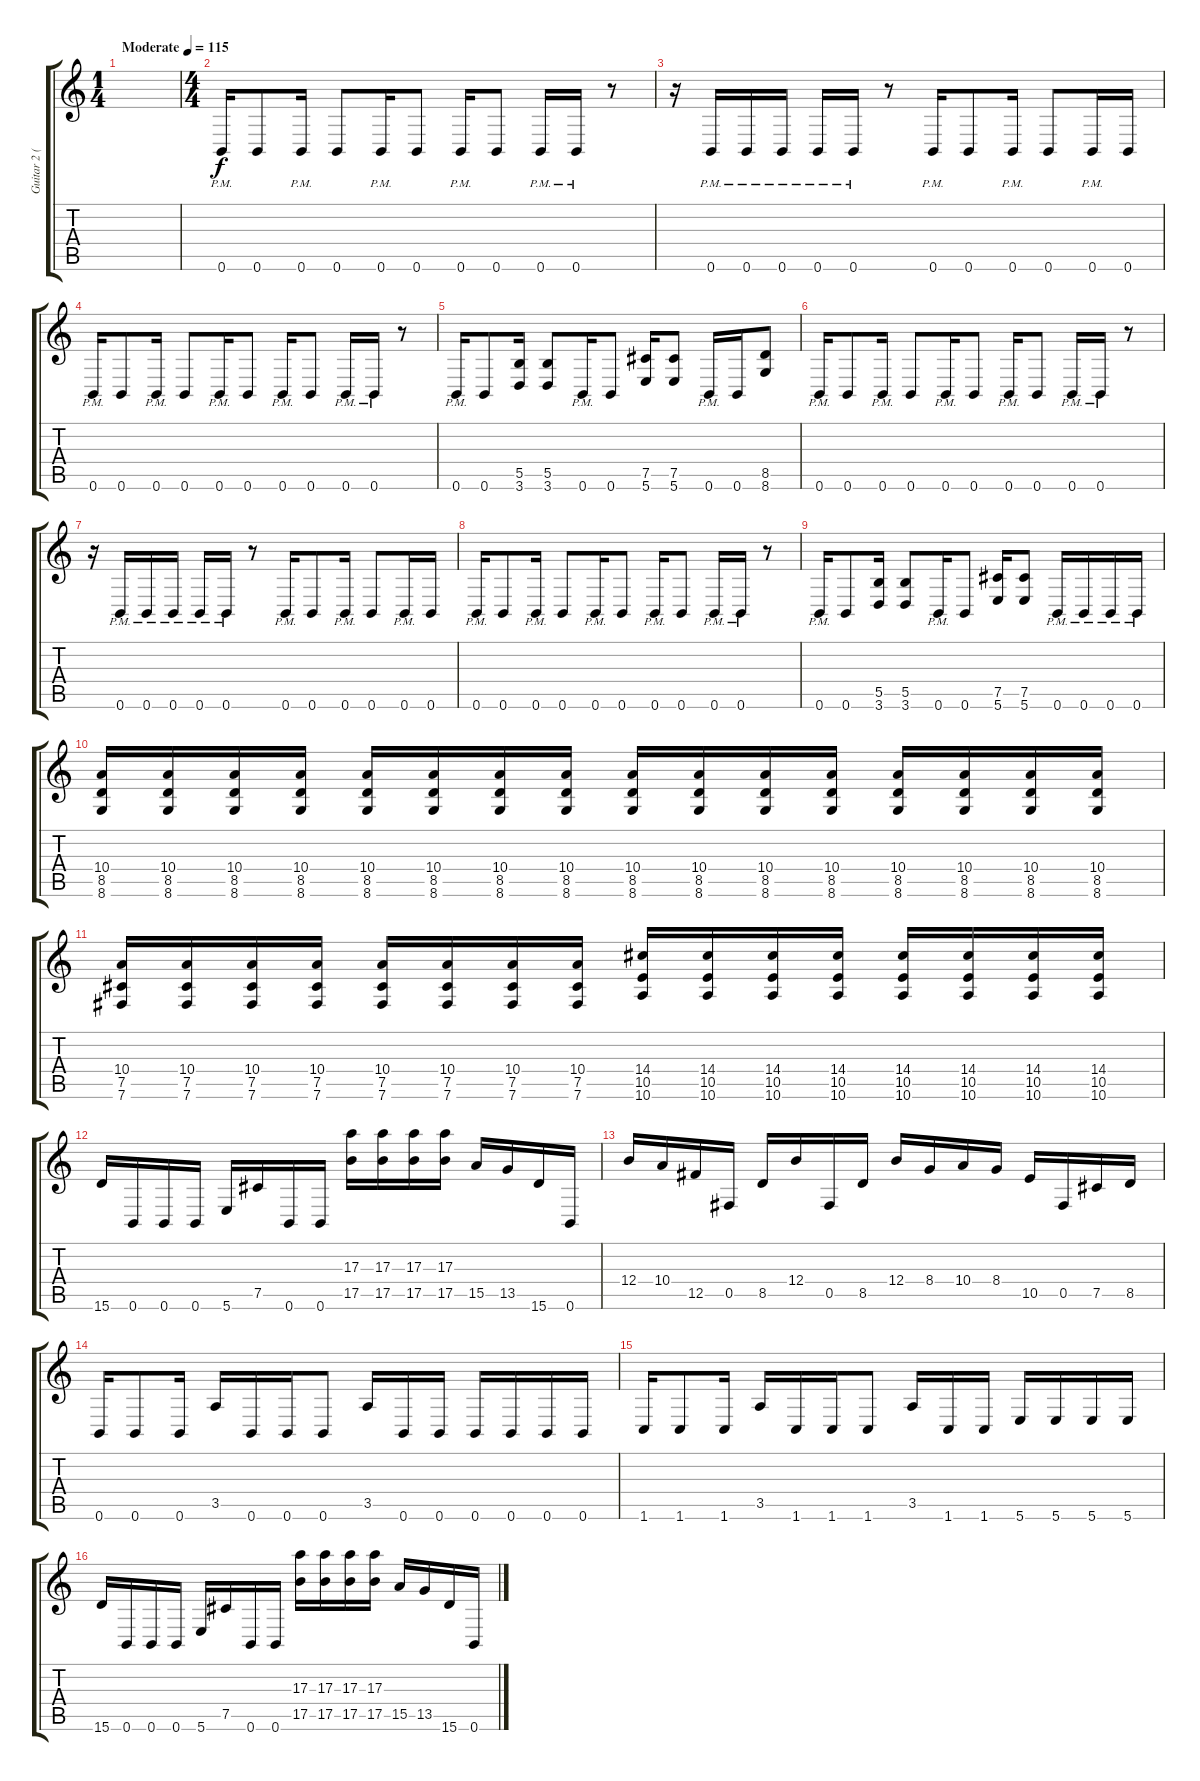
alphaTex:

\track ("Guitar 2 (Mike)" "Guitar 2 (") {instrument distortionguitar}
\staff {score tabs}
\tuning (Db4 Ab3 E3 B2 Gb2 B1) {hide}
\ts (1 4)
\tempo (115 "Moderate")
\clef g2
\ks c
|
\ts (4 4)
0.6{pm}.16{instrument distortionguitar} 0.6.8 0.6{pm}.16 0.6.8 0.6{pm}.16 0.6.8 0.6{pm}.16 0.6.8 0.6{pm}.16 0.6{pm}.16 r.8 |
r.16 0.6{pm}.16 0.6{pm}.16 0.6{pm}.16 0.6{pm}.16 0.6{pm}.16 r.8 0.6{pm}.16 0.6.8 0.6{pm}.16 0.6.8 0.6{pm}.16 0.6.16 |
0.6{pm}.16 0.6.8 0.6{pm}.16 0.6.8 0.6{pm}.16 0.6.8 0.6{pm}.16 0.6.8 0.6{pm}.16 0.6{pm}.16 r.8 |
0.6{pm}.16 0.6.8 (5.5 3.6).16 (5.5 3.6).8 0.6{pm}.16 0.6.8 (7.5 5.6).16 (7.5 5.6).8 0.6{pm}.16 0.6.16 (8.5 8.6).8 |
0.6{pm}.16{instrument distortionguitar} 0.6.8 0.6{pm}.16 0.6.8 0.6{pm}.16 0.6.8 0.6{pm}.16 0.6.8 0.6{pm}.16 0.6{pm}.16 r.8 |
r.16 0.6{pm}.16 0.6{pm}.16 0.6{pm}.16 0.6{pm}.16 0.6{pm}.16 r.8 0.6{pm}.16 0.6.8 0.6{pm}.16 0.6.8 0.6{pm}.16 0.6.16 |
0.6{pm}.16 0.6.8 0.6{pm}.16 0.6.8 0.6{pm}.16 0.6.8 0.6{pm}.16 0.6.8 0.6{pm}.16 0.6{pm}.16 r.8 |
0.6{pm}.16 0.6.8 (5.5 3.6).16 (5.5 3.6).8 0.6{pm}.16 0.6.8 (7.5 5.6).16 (7.5 5.6).8 0.6{pm}.16 0.6{pm}.16 0.6{pm}.16 0.6{pm}.16 |
(10.4 8.5 8.6).16 (10.4 8.5 8.6).16 (10.4 8.5 8.6).16 (10.4 8.5 8.6).16 (10.4 8.5 8.6).16 (10.4 8.5 8.6).16 (10.4 8.5 8.6).16 (10.4 8.5 8.6).16 (10.4 8.5 8.6).16 (10.4 8.5 8.6).16 (10.4 8.5 8.6).16 (10.4 8.5 8.6).16 (10.4 8.5 8.6).16 (10.4 8.5 8.6).16 (10.4 8.5 8.6).16 (10.4 8.5 8.6).16 |
(10.4 7.5 7.6).16 (10.4 7.5 7.6).16 (10.4 7.5 7.6).16 (10.4 7.5 7.6).16 (10.4 7.5 7.6).16 (10.4 7.5 7.6).16 (10.4 7.5 7.6).16 (10.4 7.5 7.6).16 (14.4 10.5 10.6).16 (14.4 10.5 10.6).16 (14.4 10.5 10.6).16 (14.4 10.5 10.6).16 (14.4 10.5 10.6).16 (14.4 10.5 10.6).16 (14.4 10.5 10.6).16 (14.4 10.5 10.6).16 |
15.6.16 0.6.16 0.6.16 0.6.16 5.6.16 7.5.16 0.6.16 0.6.16 (17.3 17.5).16 (17.3 17.5).16 (17.3 17.5).16 (17.3 17.5).16 15.5.16 13.5.16 15.6.16 0.6.16 |
12.4.16 10.4.16 12.5.16 0.5.16 8.5.16 12.4.16 0.5.16 8.5.16 12.4.16 8.4.16 10.4.16 8.4.16 10.5.16 0.5.16 7.5.16 8.5.16 |
0.6.16 0.6.8 0.6.16 3.5.16 0.6.16 0.6.16 0.6.8 3.5.16 0.6.16 0.6.16 0.6.16 0.6.16 0.6.16 0.6.16 |
1.6.16 1.6.8 1.6.16 3.5.16 1.6.16 1.6.16 1.6.8 3.5.16 1.6.16 1.6.16 5.6.16 5.6.16 5.6.16 5.6.16 |
15.6.16 0.6.16 0.6.16 0.6.16 5.6.16 7.5.16 0.6.16 0.6.16 (17.3 17.5).16 (17.3 17.5).16 (17.3 17.5).16 (17.3 17.5).16 15.5.16 13.5.16 15.6.16 0.6.16
